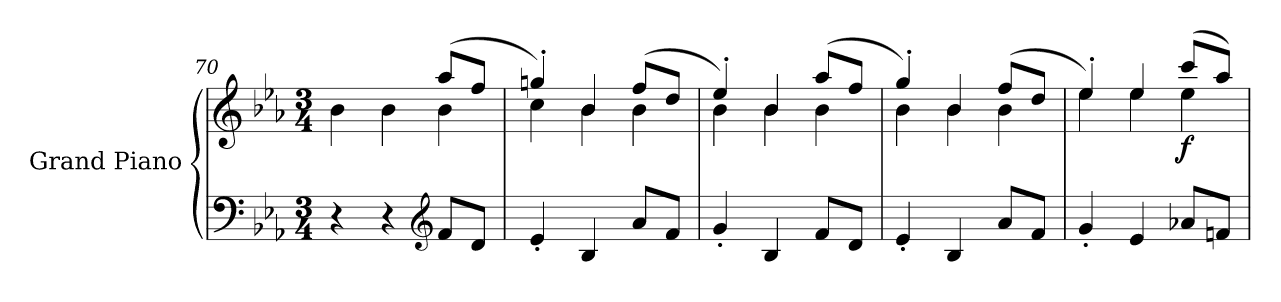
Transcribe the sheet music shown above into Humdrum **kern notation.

**kern	**kern	**dynam
*part1	*part1	*part1
*staff2	*staff1	*staff1/2
*I"Grand Piano	*	*
*I'Pno.	*	*
*clefF4	*clefG2	*
*k[b-e-a-]	*k[b-e-a-]	*
*M3/4	*M3/4	*
=70	=70	=70
*	*^	*
4r	4b-\	2ryy	.
4r	4b-\	.	.
*clefG2	*	*	*
8f/L	(8aa-/L	4b-\	.
8d/J	8ff/J	.	.
=71	=71	=71	=71
4e-'/	4ggn'/)	4cc\	.
4B-/	4b-/	4b-\	.
8a-/L	(8ff/L	4b-\	.
8f/J	8dd/J	.	.
=72	=72	=72	=72
4g'/	4ee-'/)	4b-\	.
4B-/	4b-/	4b-\	.
8f/L	(8aa-/L	4b-\	.
8d/J	8ff/J	.	.
=73	=73	=73	=73
4e-'/	4gg'/)	4b-\	.
4B-/	4b-/	4b-\	.
8a-/L	(8ff/L	4b-\	.
8f/J	8dd/J	.	.
=74	=74	=74	=74
4g'/	4ee-'/)	4ee-\	.
4e-/	4ee-/	4ee-\	.
!	!	!	!LO:DY:b
8a-X/L	(8ccc/L	4ee-\	f
8fn/J	8aa-/J)	.	.
*	*v	*v	*
=	=	=
*-	*-	*-
